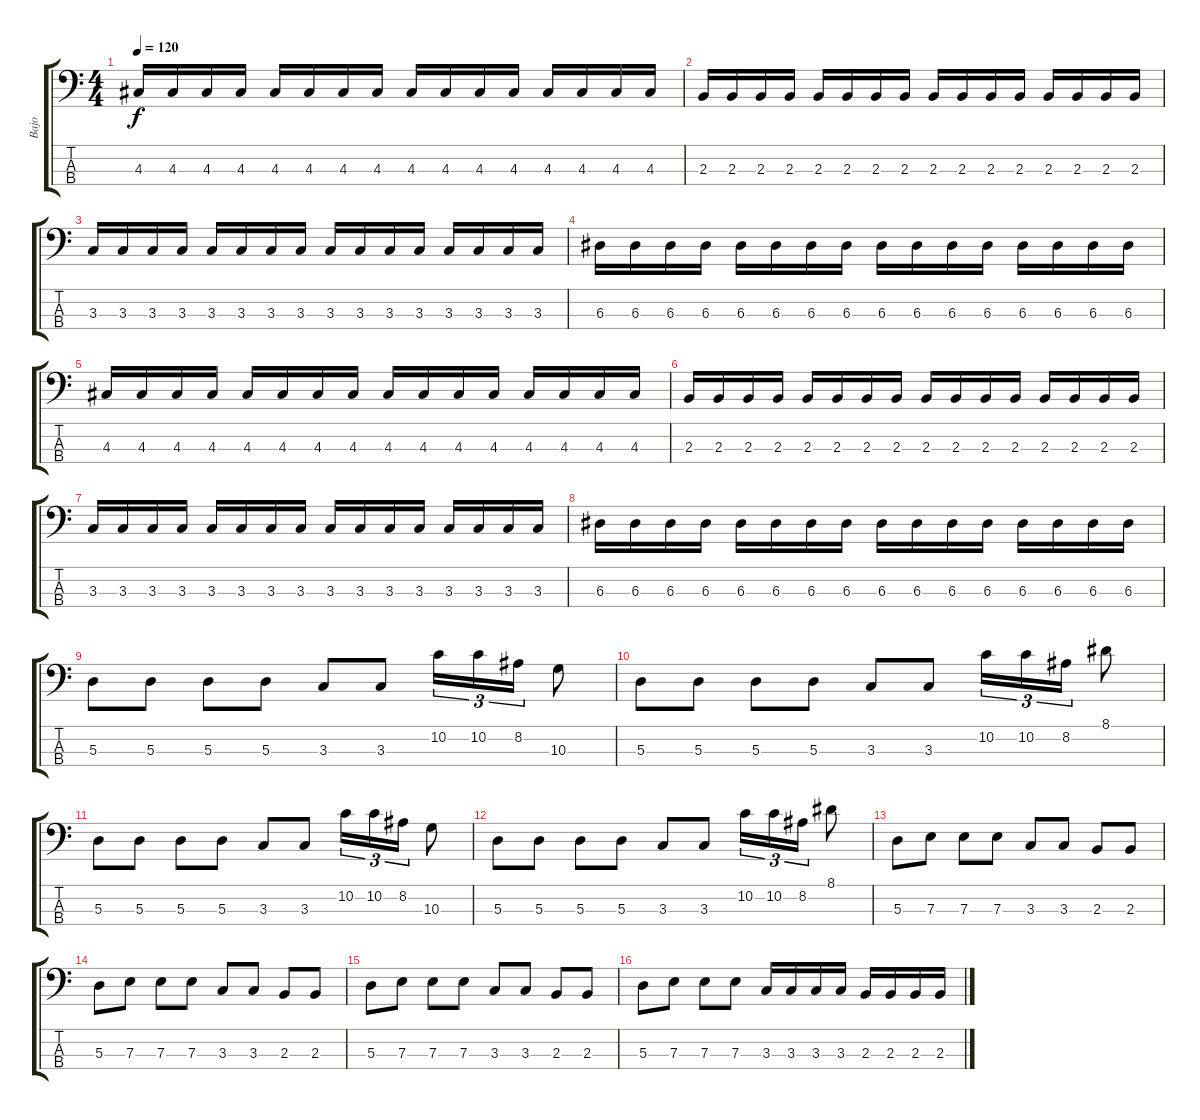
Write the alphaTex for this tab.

\track ("Bajo" "Bajo") {instrument electricbassfinger}
\staff {score tabs}
\tuning (G2 D2 A1 E1) {hide}
\ts (4 4)
\tempo 120
\clef f4
\ks c
4.3.16{dy f} 4.3.16 4.3.16 4.3.16 4.3.16 4.3.16 4.3.16 4.3.16 4.3.16 4.3.16 4.3.16 4.3.16 4.3.16 4.3.16 4.3.16 4.3.16 |
2.3.16 2.3.16 2.3.16 2.3.16 2.3.16 2.3.16 2.3.16 2.3.16 2.3.16 2.3.16 2.3.16 2.3.16 2.3.16 2.3.16 2.3.16 2.3.16 |
3.3.16 3.3.16 3.3.16 3.3.16 3.3.16 3.3.16 3.3.16 3.3.16 3.3.16 3.3.16 3.3.16 3.3.16 3.3.16 3.3.16 3.3.16 3.3.16 |
6.3.16 6.3.16 6.3.16 6.3.16 6.3.16 6.3.16 6.3.16 6.3.16 6.3.16 6.3.16 6.3.16 6.3.16 6.3.16 6.3.16 6.3.16 6.3.16 |
4.3.16 4.3.16 4.3.16 4.3.16 4.3.16 4.3.16 4.3.16 4.3.16 4.3.16 4.3.16 4.3.16 4.3.16 4.3.16 4.3.16 4.3.16 4.3.16 |
2.3.16 2.3.16 2.3.16 2.3.16 2.3.16 2.3.16 2.3.16 2.3.16 2.3.16 2.3.16 2.3.16 2.3.16 2.3.16 2.3.16 2.3.16 2.3.16 |
3.3.16 3.3.16 3.3.16 3.3.16 3.3.16 3.3.16 3.3.16 3.3.16 3.3.16 3.3.16 3.3.16 3.3.16 3.3.16 3.3.16 3.3.16 3.3.16 |
6.3.16 6.3.16 6.3.16 6.3.16 6.3.16 6.3.16 6.3.16 6.3.16 6.3.16 6.3.16 6.3.16 6.3.16 6.3.16 6.3.16 6.3.16 6.3.16 |
5.3.8 5.3.8 5.3.8 5.3.8 3.3.8 3.3.8 10.2.16{tu (3 2)} 10.2.16{tu (3 2)} 8.2.16{tu (3 2)} 10.3.8 |
5.3.8 5.3.8 5.3.8 5.3.8 3.3.8 3.3.8 10.2.16{tu (3 2)} 10.2.16{tu (3 2)} 8.2.16{tu (3 2)} 8.1.8 |
5.3.8 5.3.8 5.3.8 5.3.8 3.3.8 3.3.8 10.2.16{tu (3 2)} 10.2.16{tu (3 2)} 8.2.16{tu (3 2)} 10.3.8 |
5.3.8 5.3.8 5.3.8 5.3.8 3.3.8 3.3.8 10.2.16{tu (3 2)} 10.2.16{tu (3 2)} 8.2.16{tu (3 2)} 8.1.8 |
5.3.8 7.3.8 7.3.8 7.3.8 3.3.8 3.3.8 2.3.8 2.3.8 |
5.3.8 7.3.8 7.3.8 7.3.8 3.3.8 3.3.8 2.3.8 2.3.8 |
5.3.8 7.3.8 7.3.8 7.3.8 3.3.8 3.3.8 2.3.8 2.3.8 |
5.3.8 7.3.8 7.3.8 7.3.8 3.3.16 3.3.16 3.3.16 3.3.16 2.3.16 2.3.16 2.3.16 2.3.16
